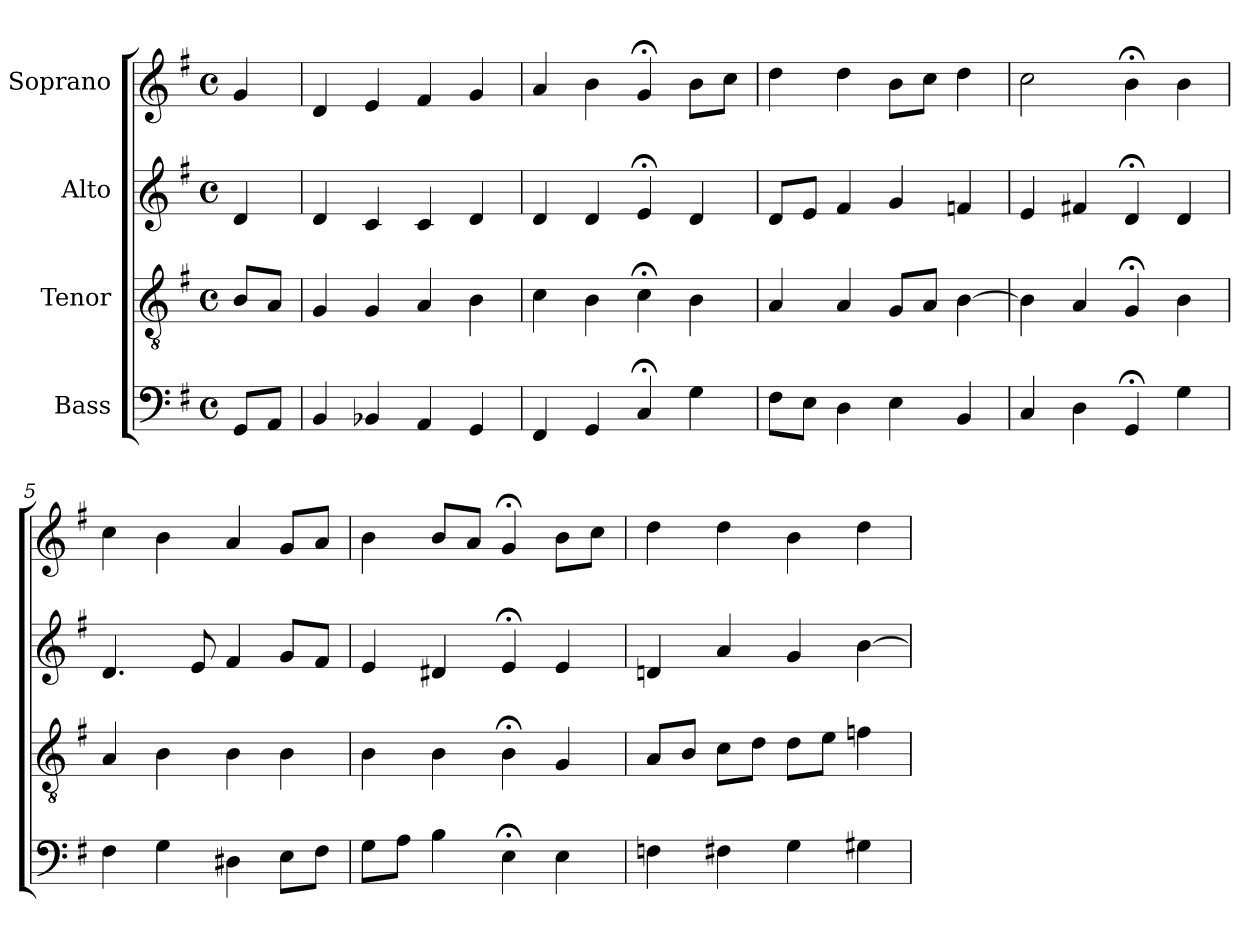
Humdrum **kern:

**kern	**kern	**kern	**kern
*part4	*part3	*part2	*part1
*staff4	*staff3	*staff2	*staff1
*I"Bass	*I"Tenor	*I"Alto	*I"Soprano
*clefF4	*clefGv2	*clefG2	*clefG2
*k[f#]	*k[f#]	*k[f#]	*k[f#]
*M4/4	*M4/4	*M4/4	*M4/4
*met(c)	*met(c)	*met(c)	*met(c)
=	=	=	=
8GGL	8BL	4d	4g
8AAJ	8AJ	.	.
=1	=1	=1	=1
4BB	4G	4d	4d
4BB-X	4G	4c	4e
4AA	4A	4c	4f#
4GG	4B	4d	4g
=2	=2	=2	=2
4FF#	4c	4d	4a
4GG	4B	4d	4b
4C;<	4c;<	4e;<	4g;<
4G	4B	4d	8bL
.	.	.	8ccJ
=3	=3	=3	=3
8F#L	4A	8dL	4dd
8EJ	.	8eJ	.
4D	4A	4f#	4dd
4E	8GL	4g	8bL
.	8AJ	.	8ccJ
4BB	[4B	4fn	4dd
=4	=4	=4	=4
4C	4B]	4e	2cc
4D	4A	4f#X	.
4GG;<	4G;<	4d;<	4b;<
4G	4B	4d	4b
=5	=5	=5	=5
4F#	4A	4.d	4cc
4G	4B	.	4b
.	.	8e	.
4D#X	4B	4f#	4a
8EL	4B	8gL	8gL
8F#J	.	8f#J	8aJ
=6	=6	=6	=6
8GL	4B	4e	4b
8AJ	.	.	.
4B	4B	4d#X	8bL
.	.	.	8aJ
4E;<	4B;<	4e;<	4g;<
4E	4G	4e	8bL
.	.	.	8ccJ
=7	=7	=7	=7
4Fn	8AL	4dn	4dd
.	8BJ	.	.
4F#X	8cL	4a	4dd
.	8dJ	.	.
4G	8dL	4g	4b
.	8eJ	.	.
4G#X	4fn	[4b	4dd
=	=	=	=
*-	*-	*-	*-
